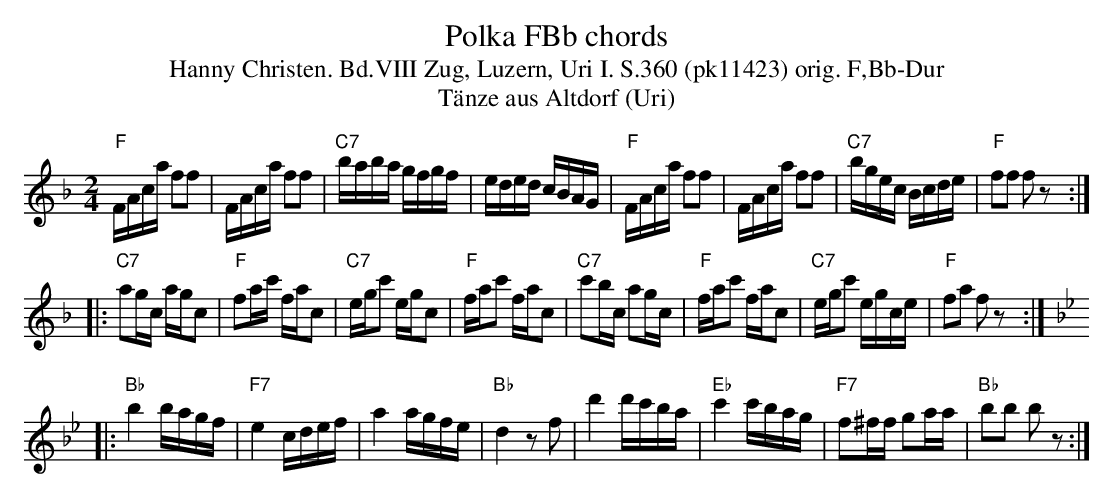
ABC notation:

X:1
T:Polka FBb chords
T:Hanny Christen. Bd.VIII Zug, Luzern, Uri I. S.360 (pk11423) orig. F,Bb-Dur
T: T\"anze aus Altdorf (Uri)
M:2/4
L:1/16
K:F %%MIDI gchordon
"F"FAca f2f2 | FAca f2f2 | "C7"baba gfgf | eded cBAG | "F"FAca f2f2 | FAca f2f2 | "C7"bgec Bcde | "F"f2f2 f2z2 ::
"C7"a2gc agc2 | "F"f2ac' fac2 | "C7"egc'2 egc2 | "F"fac'2 fac2 | "C7"c'2bc a2gc | "F"fac'2 fac2 | "C7"egc'2 egce | "F"f2a2 f2z2 :: [K:Bb]
"Bb"b4 bagf | "F7"e4 cdef | a4 agfe | "Bb"d4z2f2 | d'4 d'c'ba | "Eb"c'4 c'bag | "F7"f2^ff g2aa | "Bb"b2b2 b2z2 :|
